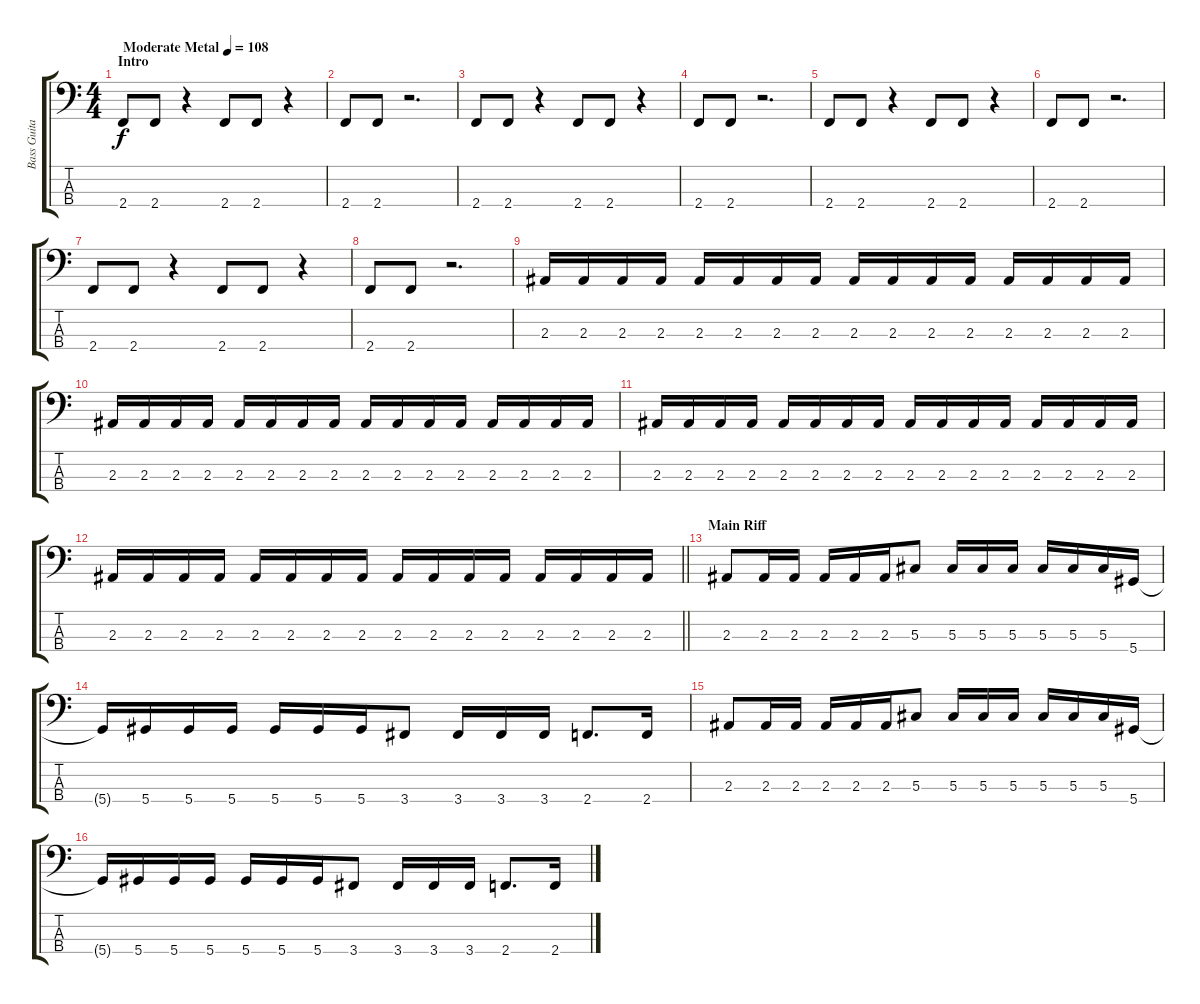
\track ("Bass Guitar" "Bass Guita") {instrument electricbassfinger}
\staff {score tabs}
\tuning (Gb2 Db2 Ab1 Eb1) {hide}
\ts (4 4)
\section ("" "Intro")
\tempo (108 "Moderate Metal")
\clef f4
\ks c
2.4.8{dy f instrument electricbassfinger} 2.4.8 r.4 2.4.8 2.4.8 r.4 |
2.4.8 2.4.8 r.2{d} |
2.4.8 2.4.8 r.4 2.4.8 2.4.8 r.4 |
2.4.8 2.4.8 r.2{d} |
2.4.8 2.4.8 r.4 2.4.8 2.4.8 r.4 |
2.4.8 2.4.8 r.2{d} |
2.4.8 2.4.8 r.4 2.4.8 2.4.8 r.4 |
2.4.8 2.4.8 r.2{d} |
2.3.16 2.3.16 2.3.16 2.3.16 2.3.16 2.3.16 2.3.16 2.3.16 2.3.16 2.3.16 2.3.16 2.3.16 2.3.16 2.3.16 2.3.16 2.3.16 |
2.3.16 2.3.16 2.3.16 2.3.16 2.3.16 2.3.16 2.3.16 2.3.16 2.3.16 2.3.16 2.3.16 2.3.16 2.3.16 2.3.16 2.3.16 2.3.16 |
2.3.16 2.3.16 2.3.16 2.3.16 2.3.16 2.3.16 2.3.16 2.3.16 2.3.16 2.3.16 2.3.16 2.3.16 2.3.16 2.3.16 2.3.16 2.3.16 |
\barLineRight lightlight
2.3.16 2.3.16 2.3.16 2.3.16 2.3.16 2.3.16 2.3.16 2.3.16 2.3.16 2.3.16 2.3.16 2.3.16 2.3.16 2.3.16 2.3.16 2.3.16 |
\section ("" "Main Riff")
2.3.8 2.3.16 2.3.16 2.3.16 2.3.16 2.3.16 5.3.8 5.3.16 5.3.16 5.3.16 5.3.16 5.3.16 5.3.16 5.4.16 |
5.4{t}.16 5.4.16 5.4.16 5.4.16 5.4.16 5.4.16 5.4.16 3.4.8 3.4.16 3.4.16 3.4.16 2.4.8{d} 2.4.16 |
2.3.8 2.3.16 2.3.16 2.3.16 2.3.16 2.3.16 5.3.8 5.3.16 5.3.16 5.3.16 5.3.16 5.3.16 5.3.16 5.4.16 |
5.4{t}.16 5.4.16 5.4.16 5.4.16 5.4.16 5.4.16 5.4.16 3.4.8 3.4.16 3.4.16 3.4.16 2.4.8{d} 2.4.16
